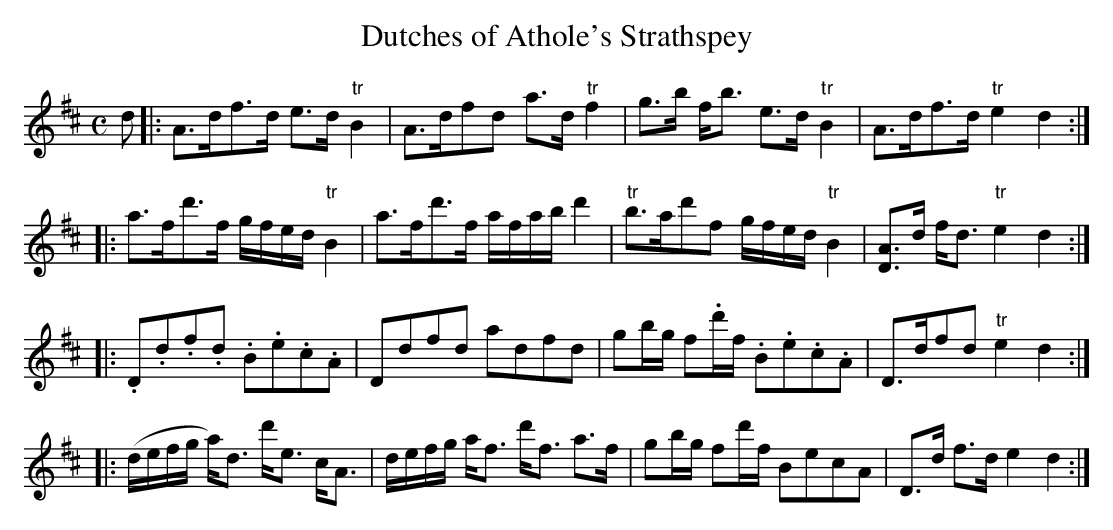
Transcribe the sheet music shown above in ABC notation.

X:1
T:Dutches of Athole's Strathspey
M:C
K:D major
d|:\
A>df>d e>d "tr"B2| A>dfd a>d "tr"f2|\
g>b f<b e>d"tr"B2| A>df>d "tr"e2d2::
a>fd'>f g/f/e/d/ "tr"B2| a>fd'>f a/f/a/b/d'2|\
"tr"b>ad'f g/f/e/d/ "tr"B2| [AD]>d f<d "tr"e2d2::
.D.d.f.d .B.e.c.A| Ddfd adfd| \
gb/g/ f.d'/f/ .B.e.c.A | D>dfd "tr"e2d2::
(d/e/f/g/ a)<d d'<e c<A| d/e/f/g/ a<f d'<f a>f|\
gb/g/ fd'/f/ BecA| D>d f>d e2d2:|
